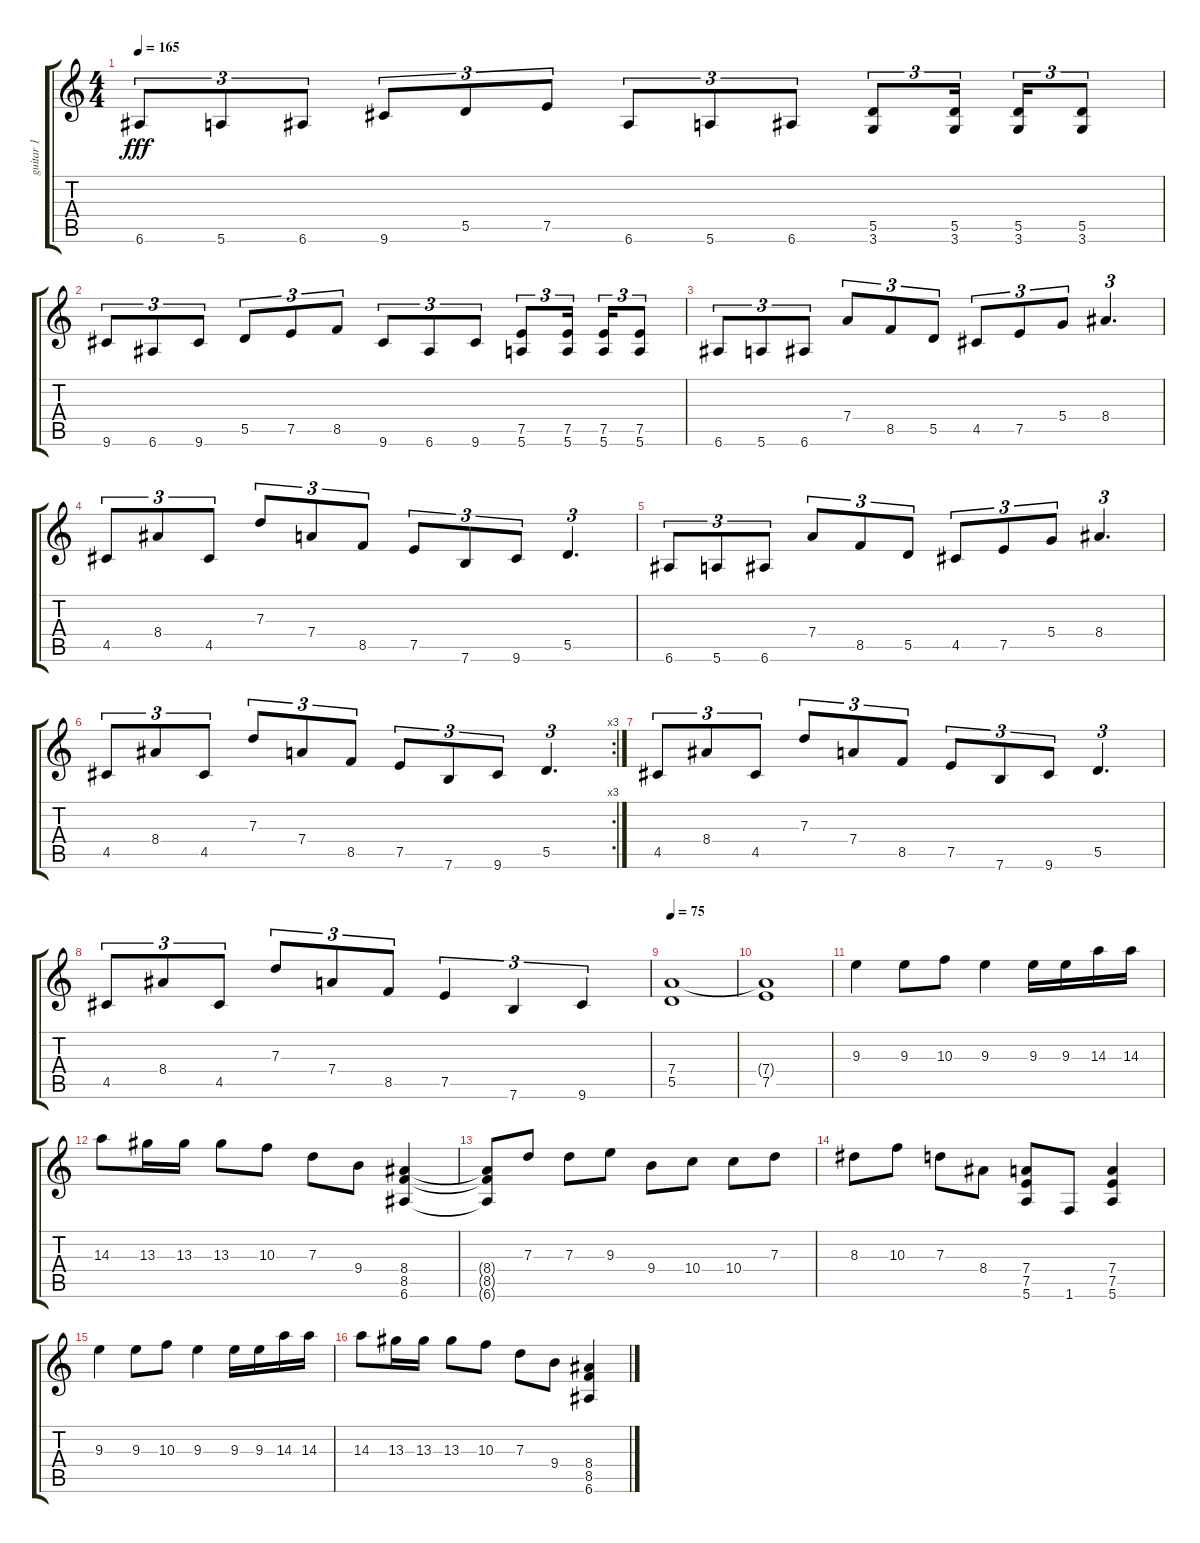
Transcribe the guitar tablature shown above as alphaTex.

\track ("guitar 1" "guitar 1") {instrument distortionguitar}
\staff {score tabs}
\tuning (E4 B3 G3 D3 A2 E2) {hide}
\ts (4 4)
\tempo 165
\clef g2
\ks c
6.6.8{tu (3 2) dy fff} 5.6.8{tu (3 2)} 6.6.8{tu (3 2)} 9.6.8{tu (3 2)} 5.5.8{tu (3 2)} 7.5.8{tu (3 2)} 6.6.8{tu (3 2)} 5.6.8{tu (3 2)} 6.6.8{tu (3 2)} (5.5 3.6).8{tu (3 2)} (5.5 3.6).16{tu (3 2) beam splitsecondary} (5.5 3.6).16{tu (3 2)} (5.5 3.6).8{tu (3 2)} |
9.6.8{tu (3 2)} 6.6.8{tu (3 2)} 9.6.8{tu (3 2)} 5.5.8{tu (3 2)} 7.5.8{tu (3 2)} 8.5.8{tu (3 2)} 9.6.8{tu (3 2)} 6.6.8{tu (3 2)} 9.6.8{tu (3 2)} (7.5 5.6).8{tu (3 2)} (7.5 5.6).16{tu (3 2) beam splitsecondary} (7.5 5.6).16{tu (3 2)} (7.5 5.6).8{tu (3 2)} |
6.6.8{tu (3 2)} 5.6.8{tu (3 2)} 6.6.8{tu (3 2)} 7.4.8{tu (3 2)} 8.5.8{tu (3 2)} 5.5.8{tu (3 2)} 4.5.8{tu (3 2)} 7.5.8{tu (3 2)} 5.4.8{tu (3 2)} 8.4.4{d tu (3 2)} |
4.5.8{tu (3 2)} 8.4.8{tu (3 2)} 4.5.8{tu (3 2)} 7.3.8{tu (3 2)} 7.4.8{tu (3 2)} 8.5.8{tu (3 2)} 7.5.8{tu (3 2)} 7.6.8{tu (3 2)} 9.6.8{tu (3 2)} 5.5.4{d tu (3 2)} |
6.6.8{tu (3 2)} 5.6.8{tu (3 2)} 6.6.8{tu (3 2)} 7.4.8{tu (3 2)} 8.5.8{tu (3 2)} 5.5.8{tu (3 2)} 4.5.8{tu (3 2)} 7.5.8{tu (3 2)} 5.4.8{tu (3 2)} 8.4.4{d tu (3 2)} |
\rc 3
4.5.8{tu (3 2)} 8.4.8{tu (3 2)} 4.5.8{tu (3 2)} 7.3.8{tu (3 2)} 7.4.8{tu (3 2)} 8.5.8{tu (3 2)} 7.5.8{tu (3 2)} 7.6.8{tu (3 2)} 9.6.8{tu (3 2)} 5.5.4{d tu (3 2)} |
4.5.8{tu (3 2)} 8.4.8{tu (3 2)} 4.5.8{tu (3 2)} 7.3.8{tu (3 2)} 7.4.8{tu (3 2)} 8.5.8{tu (3 2)} 7.5.8{tu (3 2)} 7.6.8{tu (3 2)} 9.6.8{tu (3 2)} 5.5.4{d tu (3 2)} |
4.5.8{tu (3 2)} 8.4.8{tu (3 2)} 4.5.8{tu (3 2)} 7.3.8{tu (3 2)} 7.4.8{tu (3 2)} 8.5.8{tu (3 2)} 7.5.4{tu (3 2)} 7.6.4{tu (3 2)} 9.6.4{tu (3 2)} |
\tempo 75
(7.4 5.5).1 |
(7.4{t} 7.5).1 |
9.3.4 9.3.8 10.3.8 9.3.4 9.3.16 9.3.16 14.3.16 14.3.16 |
14.3.8 13.3.16 13.3.16 13.3.8 10.3.8 7.3.8 9.4.8 (8.4 8.5 6.6).4 |
(8.4{t} 8.5{t} 6.6{t}).8 7.3.8 7.3.8 9.3.8 9.4.8 10.4.8 10.4.8 7.3.8 |
8.3.8 10.3.8 7.3.8 8.4.8 (7.4 7.5 5.6).8 1.6.8 (7.4 7.5 5.6).4 |
9.3.4 9.3.8 10.3.8 9.3.4 9.3.16 9.3.16 14.3.16 14.3.16 |
14.3.8 13.3.16 13.3.16 13.3.8 10.3.8 7.3.8 9.4.8 (8.4 8.5 6.6).4
